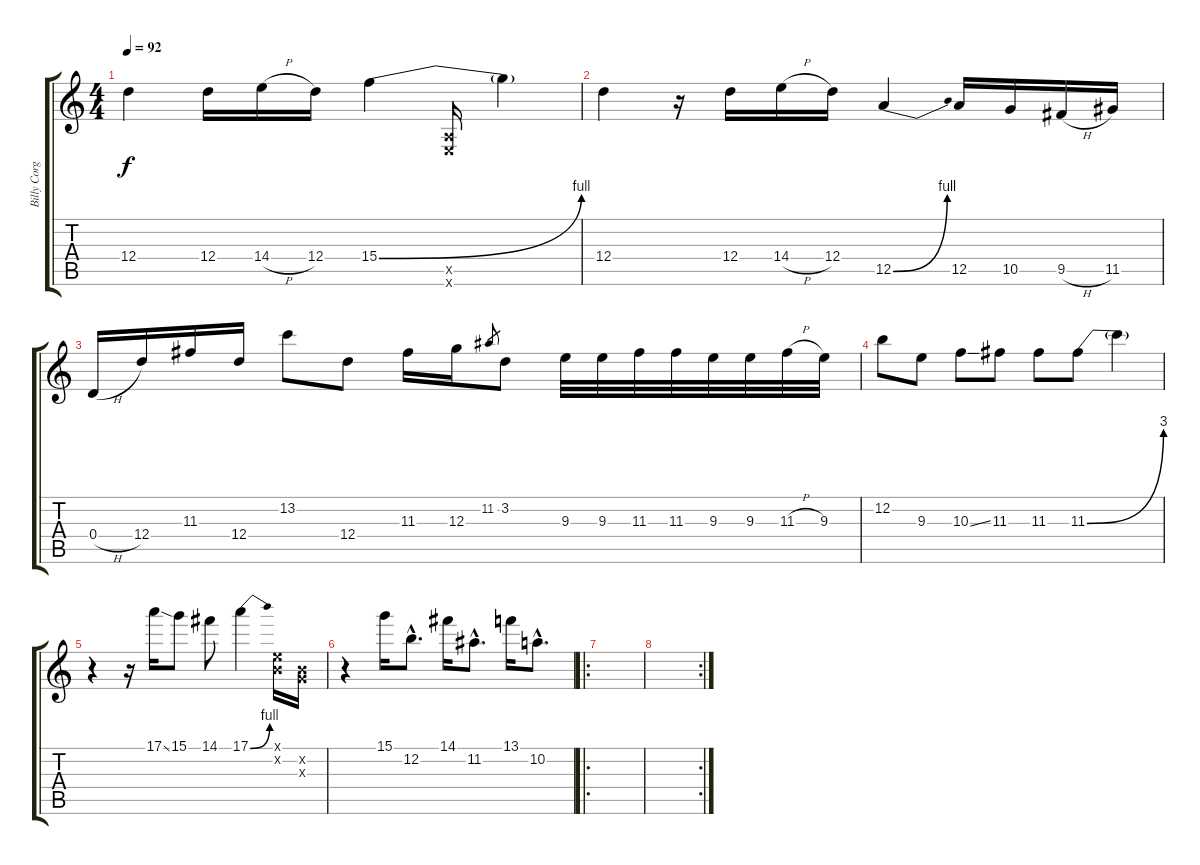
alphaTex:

\track ("Billy Corgan Solo" "Billy Corg") {instrument distortionguitar}
\staff {score tabs}
\tuning (E4 B3 G3 D3 A2 E2) {hide}
\ts (4 4)
\tempo 92
\clef g2
\ks c
12.4.4{dy f} 12.4.16 14.4{h}.16 12.4.16 15.4{be (bend 0 0 60 4)}.4 (0.5{x} 0.6{x}).16 15.4{t}.4 |
12.4.4 r.16 12.4.16 14.4{h}.16 12.4.16 12.5{be (bend 0 0 60 4)}.4 12.5.16 10.5.16 9.5{h}.16 11.5.16 |
0.4{h}.16 12.4.16 11.3.16 12.4.16 13.2.8 12.4.8 11.3.16 12.3.16 11.2.8{gr} 3.2.8 9.3.32 9.3.32 11.3.32 11.3.32 9.3.32 9.3.32 11.3{h}.32 9.3.32 |
12.2.8 9.3.8 10.3{ss}.8 11.3.8 11.3.8 11.3{be (bend 0 0 60 12)}.8 11.3{t}.4 |
r.4 r.16 17.1{ss}.16 15.1.8 14.1.8 17.1{be (bend 0 0 60 4)}.4 (0.1{x} 0.2{x}).16 (0.2{x} 0.3{x}).16 |
r.4 15.1.16 12.2{hac}.8{d} 14.1.16 11.2{hac}.8{d} 13.1.16 10.2{hac}.8{d} |
\ro
|
\rc 2
